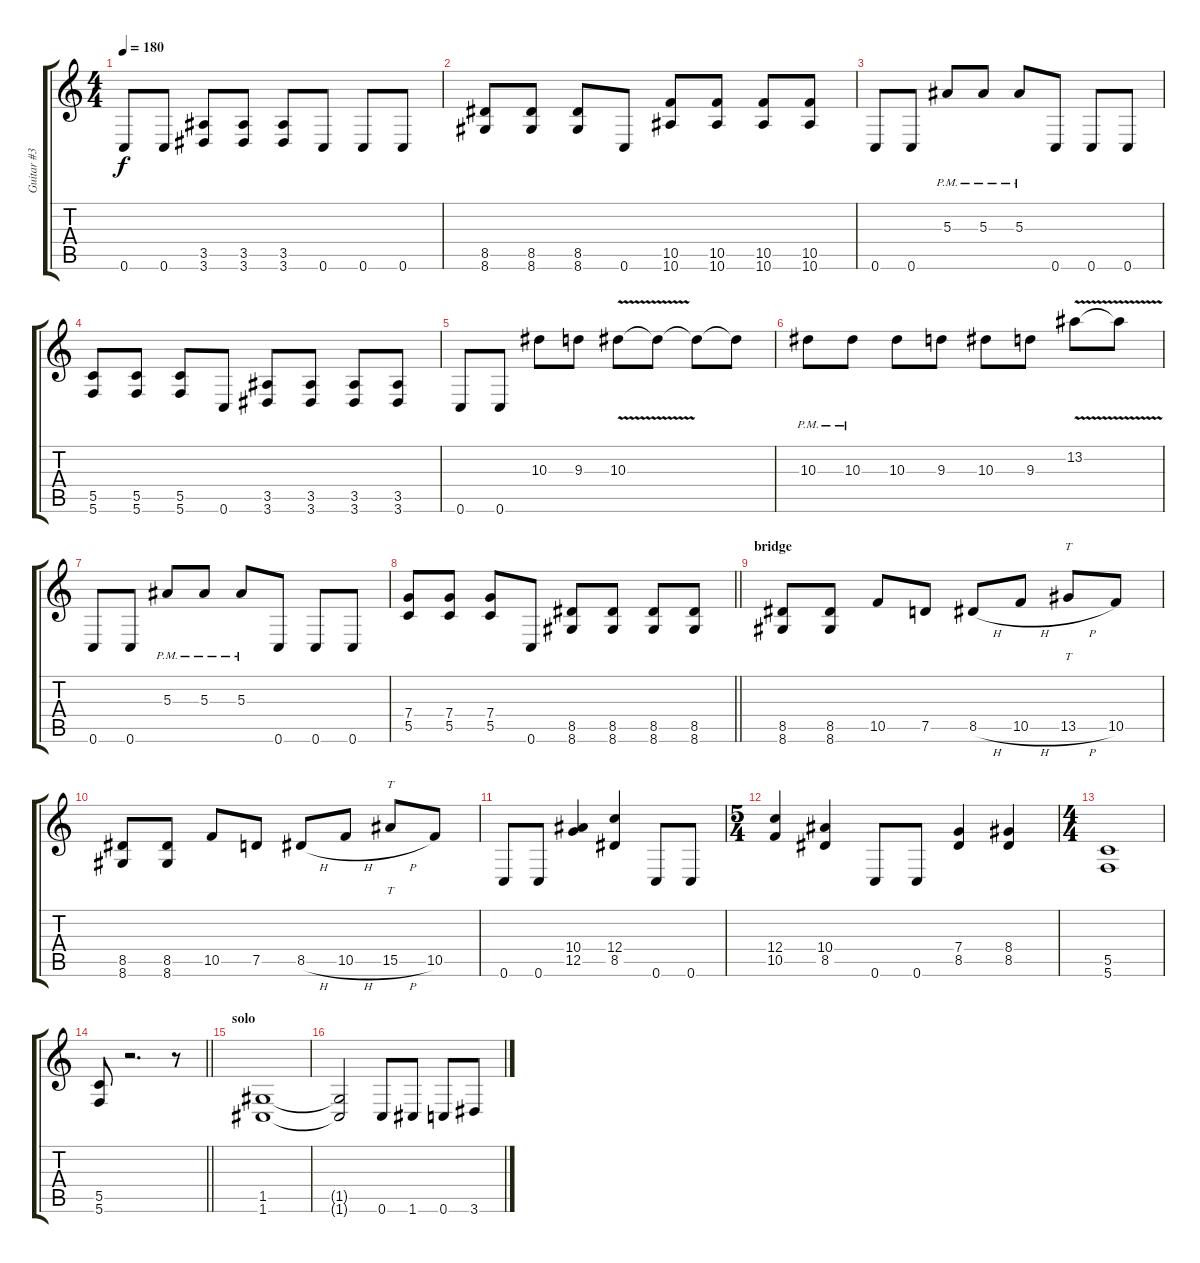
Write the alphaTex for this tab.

\track ("Guitar #3" "Guitar #3") {instrument distortionguitar}
\staff {score tabs}
\tuning (D4 A3 F3 C3 G2 C2) {hide}
\ts (4 4)
\tempo 180
\clef g2
\ks c
0.6.8{dy f} 0.6.8 (3.5 3.6).8 (3.5 3.6).8 (3.5 3.6).8 0.6.8 0.6.8 0.6.8 |
(8.5 8.6).8 (8.5 8.6).8 (8.5 8.6).8 0.6.8 (10.5 10.6).8 (10.5 10.6).8 (10.5 10.6).8 (10.5 10.6).8 |
0.6.8 0.6.8 5.3{pm}.8 5.3{pm}.8 5.3{pm}.8 0.6.8 0.6.8 0.6.8 |
(5.5 5.6).8 (5.5 5.6).8 (5.5 5.6).8 0.6.8 (3.5 3.6).8 (3.5 3.6).8 (3.5 3.6).8 (3.5 3.6).8 |
0.6.8 0.6.8 10.3.8 9.3.8 10.3{v}.8 10.3{t}.8 10.3{t}.8 10.3{t}.8 |
10.3{pm}.8 10.3{pm}.8 10.3.8 9.3.8 10.3.8 9.3.8 13.2{v}.8 13.2{t}.8 |
0.6.8 0.6.8 5.3{pm}.8 5.3{pm}.8 5.3{pm}.8 0.6.8 0.6.8 0.6.8 |
\barLineRight lightlight
(7.4 5.5).8 (7.4 5.5).8 (7.4 5.5).8 0.6.8 (8.5 8.6).8 (8.5 8.6).8 (8.5 8.6).8 (8.5 8.6).8 |
\section ("" "bridge")
(8.5 8.6).8 (8.5 8.6).8 10.5.8 7.5.8 8.5{h}.8 10.5{h}.8 13.5{h}.8{tt} 10.5.8 |
(8.5 8.6).8 (8.5 8.6).8 10.5.8 7.5.8 8.5{h}.8 10.5{h}.8 15.5{h}.8{tt} 10.5.8 |
0.6.8 0.6.8 (10.4 12.5).4 (12.4 8.5).4 0.6.8 0.6.8 |
\ts (5 4)
(12.4 10.5).4 (10.4 8.5).4 0.6.8 0.6.8 (7.4 8.5).4 (8.4 8.5).4 |
\ts (4 4)
(5.5 5.6).1 |
\barLineRight lightlight
(5.5 5.6).8 r.2{d} r.8 |
\section ("" "solo")
(1.5 1.6).1 |
(1.5{t} 1.6{t}).2 0.6.8 1.6.8 0.6.8 3.6.8
